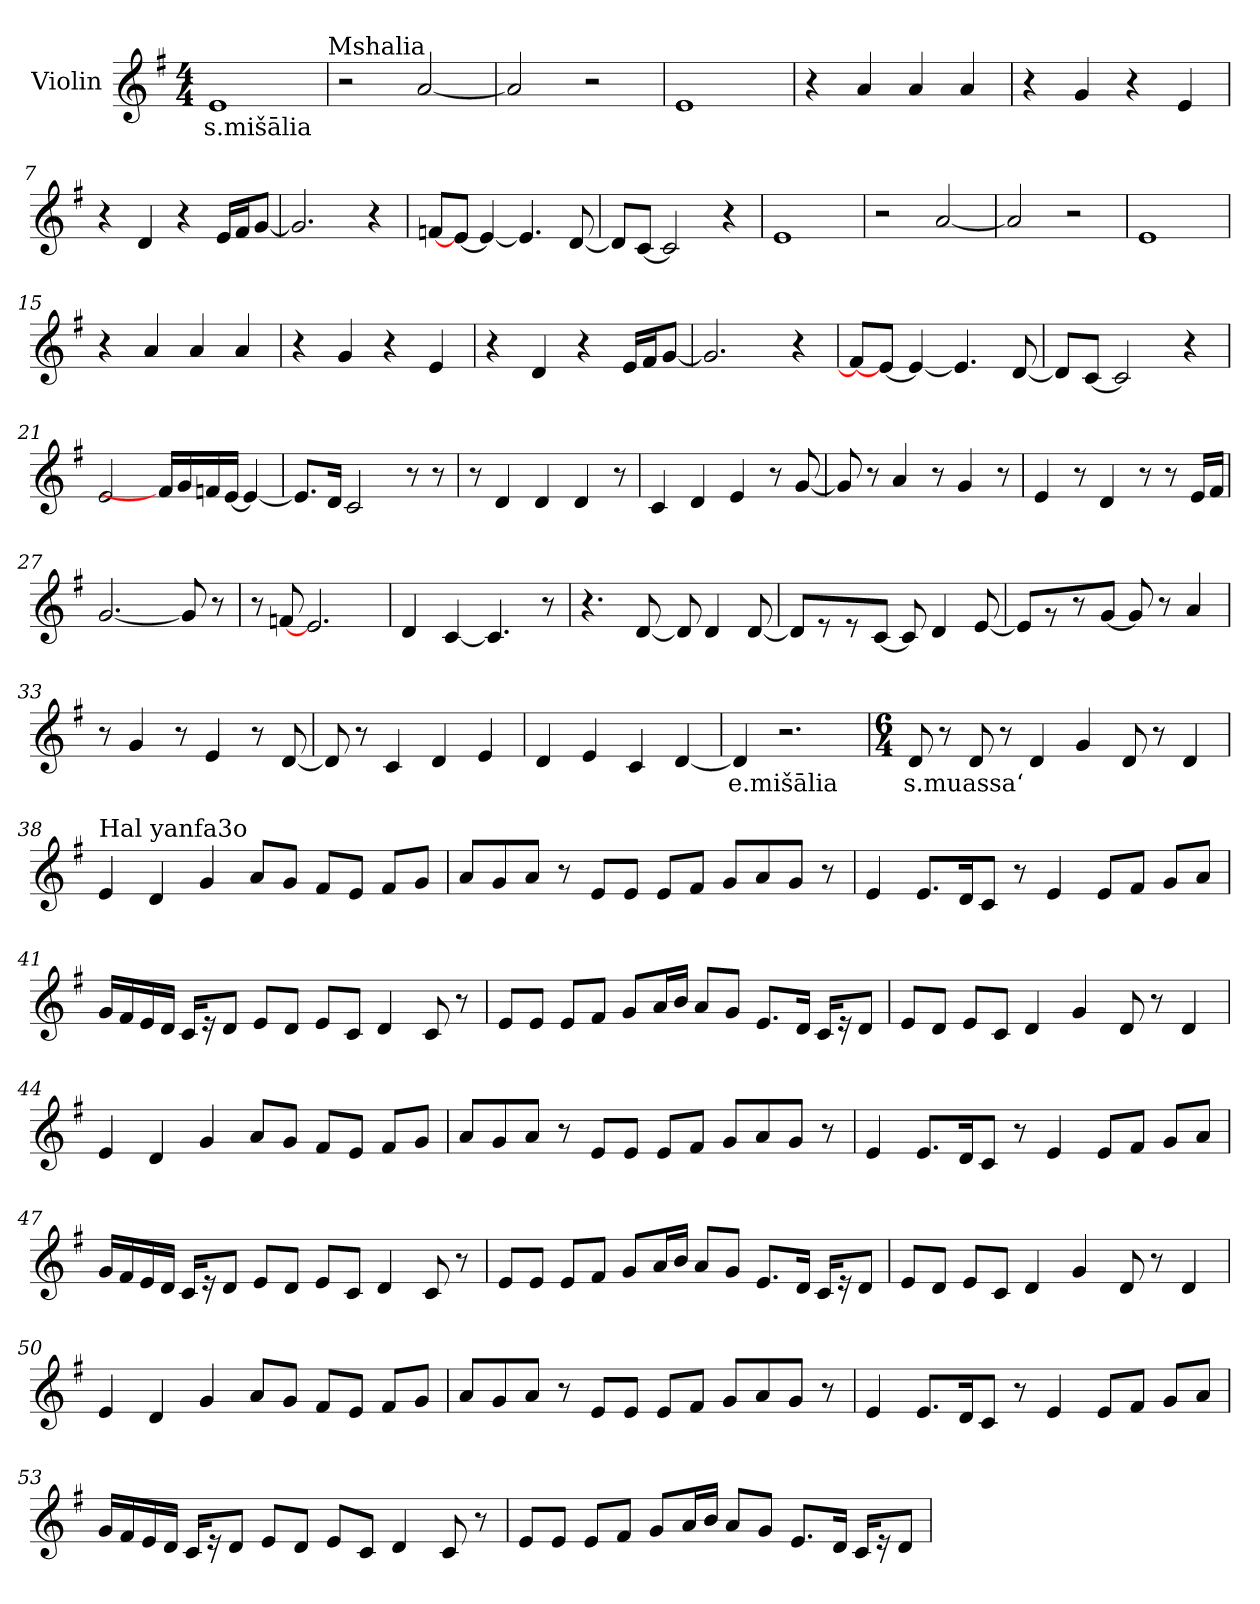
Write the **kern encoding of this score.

**kern	**text
*part1	*part1
*staff1	*staff1
*I"Violin	*
*clefG2	*
*k[f#]	*
*G:	*
*M4/4	*
*MM100	*
=1	=1
!	!LO:LY:b
1e	s.mišālia
!LO:TX:a:t=Mshalia	!
=2	=2
2r	.
[2a/	.
=3	=3
2a/]	.
2r	.
=4	=4
1e	.
=5	=5
4r	.
4a/	.
4a/	.
4a/	.
=6	=6
4r	.
4g/	.
4r	.
4e/	.
!!LO:LB:g=z
=7	=7
4r	.
4d/	.
4r	.
16e/LL	.
16f#/J	.
[8g/J	.
=8	=8
2.g/]	.
4r	.
=9	=9
[8fn/L	.
[8e/J	.
4e/_	.
4.e/]	.
[8d/	.
=10	=10
8d/L]	.
[8c/J	.
2c/]	.
4r	.
=11	=11
1e	.
!!LO:LB:g=z
=12	=12
2r	.
[2a/	.
=13	=13
2a/]	.
2r	.
=14	=14
1e	.
=15	=15
4r	.
4a/	.
4a/	.
4a/	.
=16	=16
4r	.
4g/	.
4r	.
4e/	.
=17	=17
4r	.
4d/	.
4r	.
16e/LL	.
16f#/J	.
[8g/J	.
!!LO:LB:g=z
=18	=18
2.g/]	.
4r	.
=19	=19
8f/L_	.
[8e/J	.
4e/_	.
4.e/]	.
[8d/	.
=20	=20
8d/L]	.
[8c/J	.
2c/]	.
4r	.
=21	=21
2e/	.
16f/LL]	.
16g/	.
16fn/	.
[16e/JJ	.
4e/_	.
=22	=22
8.e/L]	.
16d/Jk	.
2c/	.
8r	.
8r	.
!!LO:LB:g=z
=23	=23
8r	.
4d/	.
4d/	.
4d/	.
8r	.
=24	=24
4c/	.
4d/	.
4e/	.
8r	.
[8g/	.
=25	=25
8g/]	.
8r	.
4a/	.
8r	.
4g/	.
8r	.
=26	=26
4e/	.
8r	.
4d/	.
8r	.
8r	.
16e/LL	.
16f#/JJ	.
=27	=27
[2.g/	.
8g/]	.
8r	.
!!LO:LB:g=z
=28	=28
8r	.
[8fn/	.
2.e/	.
=29	=29
4d/	.
[4c/	.
4.c/]	.
8r	.
=30	=30
4.r	.
[8d/	.
8d/]	.
4d/	.
[8d/	.
=31	=31
8d/L]	.
8r	.
8r	.
[8c/J	.
8c/]	.
4d/	.
[8e/	.
!!LO:LB:g=z
=32	=32
8e/L]	.
8r	.
8r	.
[8g/J	.
8g/]	.
8r	.
4a/	.
=33	=33
8r	.
4g/	.
8r	.
4e/	.
8r	.
[8d/	.
=34	=34
8d/]	.
8r	.
4c/	.
4d/	.
4e/	.
=35	=35
4d/	.
4e/	.
4c/	.
[4d/	.
=36	=36
!	!LO:LY:b
4d/]	e.mišālia
2.r	.
!!LO:PB:g=z
=37	=37
*M6/4	*
*MM60	*
!	!LO:LY:b
8d/	s.muassa‘
8r	.
8d/	.
8r	.
4d/	.
4g/	.
8d/	.
8r	.
4d/	.
=38	=38
!LO:TX:a:t=Hal yanfa3o	!
4e/	.
4d/	.
4g/	.
8a/L	.
8g/J	.
8f#/L	.
8e/J	.
8f#/L	.
8g/J	.
=39	=39
8a/L	.
8g/	.
8a/J	.
8r	.
8e/L	.
8e/J	.
8e/L	.
8f#/J	.
8g/L	.
8a/	.
8g/J	.
8r	.
!!LO:PB:g=z
=40	=40
4e/	.
8.e/L	.
16d/K	.
8c/J	.
8r	.
4e/	.
8e/L	.
8f#/J	.
8g/L	.
8a/J	.
=41	=41
16g/LL	.
16f#/	.
16e/	.
16d/JJ	.
16c/KL	.
16r	.
8d/J	.
8e/L	.
8d/J	.
8e/L	.
8c/J	.
4d/	.
8c/	.
8r	.
=42	=42
8e/L	.
8e/J	.
8e/L	.
8f#/J	.
8g/L	.
16a/L	.
16b/JJ	.
8a/L	.
8g/J	.
8.e/L	.
16d/Jk	.
16c/KL	.
16r	.
8d/J	.
!!LO:LB:g=z
=43	=43
8e/L	.
8d/J	.
8e/L	.
8c/J	.
4d/	.
4g/	.
8d/	.
8r	.
4d/	.
=44	=44
4e/	.
4d/	.
4g/	.
8a/L	.
8g/J	.
8f#/L	.
8e/J	.
8f#/L	.
8g/J	.
=45	=45
8a/L	.
8g/	.
8a/J	.
8r	.
8e/L	.
8e/J	.
8e/L	.
8f#/J	.
8g/L	.
8a/	.
8g/J	.
8r	.
!!LO:LB:g=z
=46	=46
4e/	.
8.e/L	.
16d/K	.
8c/J	.
8r	.
4e/	.
8e/L	.
8f#/J	.
8g/L	.
8a/J	.
=47	=47
16g/LL	.
16f#/	.
16e/	.
16d/JJ	.
16c/KL	.
16r	.
8d/J	.
8e/L	.
8d/J	.
8e/L	.
8c/J	.
4d/	.
8c/	.
8r	.
!!LO:LB:g=z
=48	=48
8e/L	.
8e/J	.
8e/L	.
8f#/J	.
8g/L	.
16a/L	.
16b/JJ	.
8a/L	.
8g/J	.
8.e/L	.
16d/Jk	.
16c/KL	.
16r	.
8d/J	.
=49	=49
8e/L	.
8d/J	.
8e/L	.
8c/J	.
4d/	.
4g/	.
8d/	.
8r	.
4d/	.
=50	=50
4e/	.
4d/	.
4g/	.
8a/L	.
8g/J	.
8f#/L	.
8e/J	.
8f#/L	.
8g/J	.
!!LO:LB:g=z
=51	=51
8a/L	.
8g/	.
8a/J	.
8r	.
8e/L	.
8e/J	.
8e/L	.
8f#/J	.
8g/L	.
8a/	.
8g/J	.
8r	.
=52	=52
4e/	.
8.e/L	.
16d/K	.
8c/J	.
8r	.
4e/	.
8e/L	.
8f#/J	.
8g/L	.
8a/J	.
=53	=53
16g/LL	.
16f#/	.
16e/	.
16d/JJ	.
16c/KL	.
16r	.
8d/J	.
8e/L	.
8d/J	.
8e/L	.
8c/J	.
4d/	.
8c/	.
8r	.
!!LO:LB:g=z
=54	=54
8e/L	.
8e/J	.
8e/L	.
8f#/J	.
8g/L	.
16a/L	.
16b/JJ	.
8a/L	.
8g/J	.
8.e/L	.
16d/Jk	.
16c/KL	.
16r	.
8d/J	.
=	=
*-	*-
